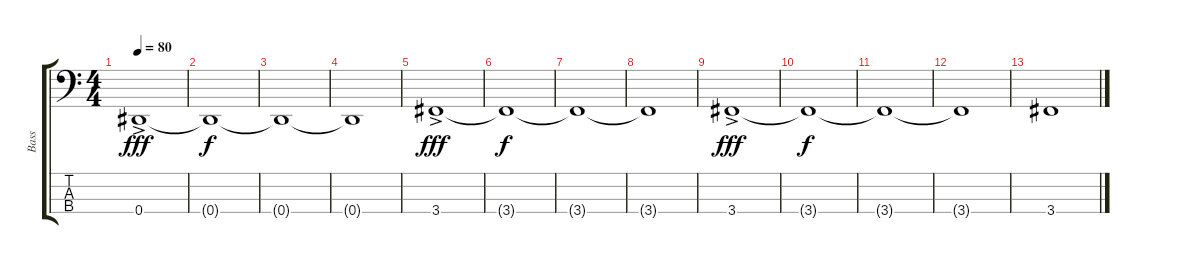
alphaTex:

\track ("Bass" "Bass") {instrument synthbass2}
\staff {score tabs}
\tuning (Gb2 Db2 Ab1 Eb1) {hide}
\ts (4 4)
\tempo 80
\clef f4
\ks c
0.4{ac}.1{dy fff} |
0.4{t}.1{dy f} |
0.4{t}.1 |
0.4{t}.1 |
3.4{ac}.1{dy fff} |
3.4{t}.1{dy f} |
3.4{t}.1 |
3.4{t}.1 |
3.4{ac}.1{dy fff} |
3.4{t}.1{dy f} |
3.4{t}.1 |
3.4{t}.1 |
3.4.1
